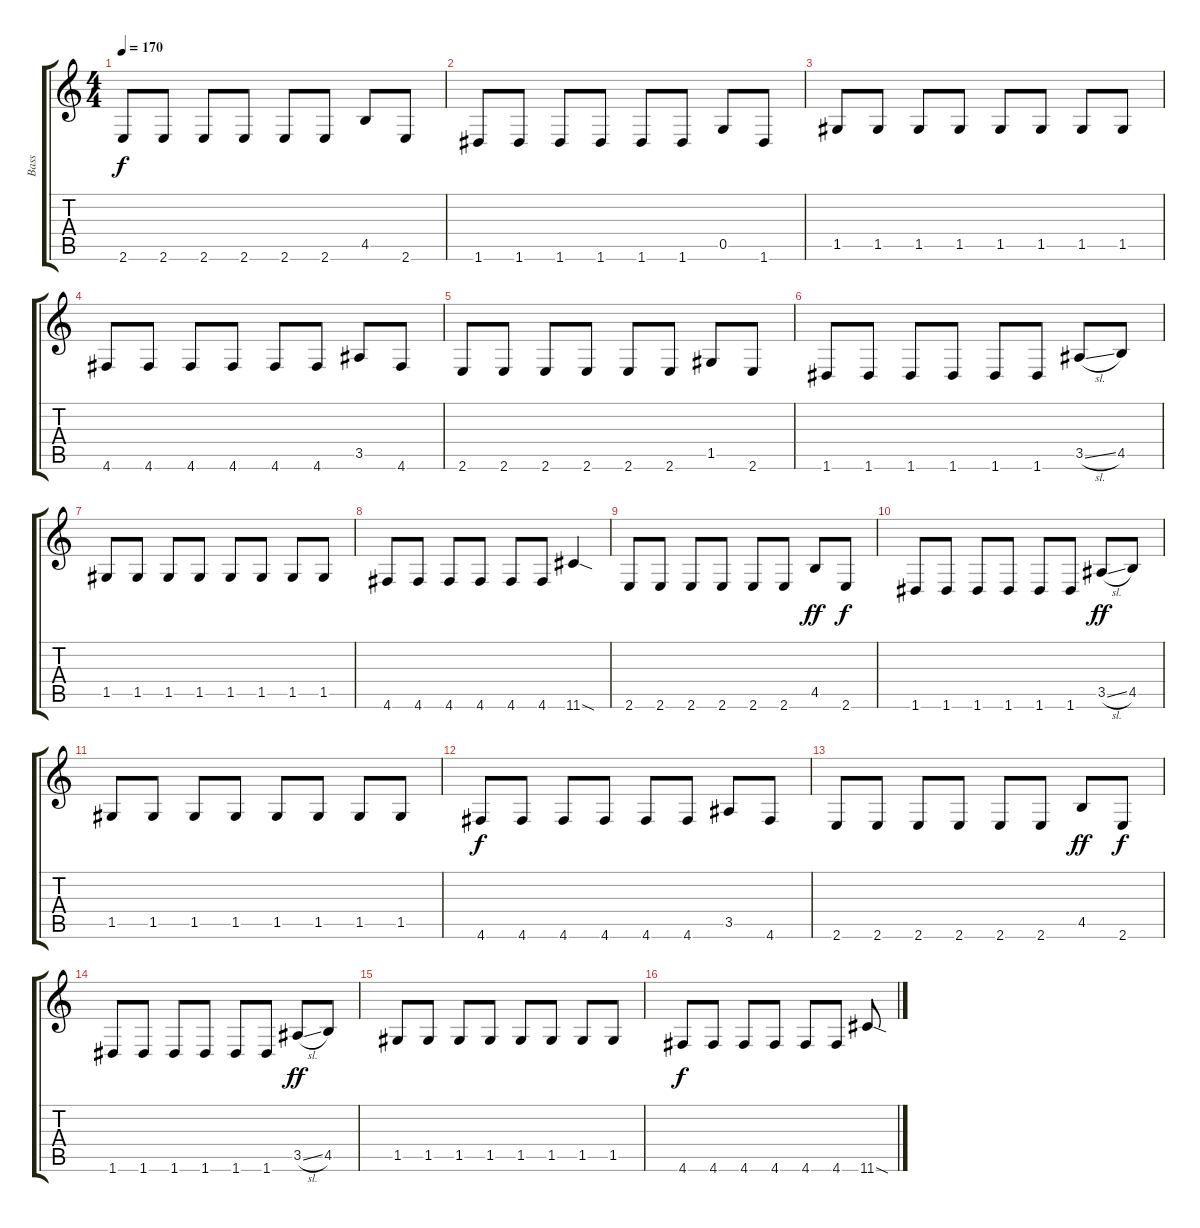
\track ("Bass" "Bass") {instrument electricbassfinger}
\staff {score tabs}
\tuning (D4 A3 F3 C3 G2 D2) {hide}
\ts (4 4)
\tempo 170
\clef g2
\ks c
2.6.8{dy f} 2.6.8 2.6.8 2.6.8 2.6.8 2.6.8 4.5.8 2.6.8 |
1.6.8 1.6.8 1.6.8 1.6.8 1.6.8 1.6.8 0.5.8 1.6.8 |
1.5.8 1.5.8 1.5.8 1.5.8 1.5.8 1.5.8 1.5.8 1.5.8 |
4.6.8 4.6.8 4.6.8 4.6.8 4.6.8 4.6.8 3.5.8 4.6.8 |
2.6.8 2.6.8 2.6.8 2.6.8 2.6.8 2.6.8 1.5.8 2.6.8 |
1.6.8 1.6.8 1.6.8 1.6.8 1.6.8 1.6.8 3.5{sl}.8 4.5.8 |
1.5.8 1.5.8 1.5.8 1.5.8 1.5.8 1.5.8 1.5.8 1.5.8 |
4.6.8 4.6.8 4.6.8 4.6.8 4.6.8 4.6.8 11.6{sod}.4 |
2.6.8 2.6.8 2.6.8 2.6.8 2.6.8 2.6.8 4.5.8{dy ff} 2.6.8{dy f} |
1.6.8 1.6.8 1.6.8 1.6.8 1.6.8 1.6.8 3.5{sl}.8{dy ff} 4.5.8 |
1.5.8 1.5.8 1.5.8 1.5.8 1.5.8 1.5.8 1.5.8 1.5.8 |
4.6.8{dy f} 4.6.8 4.6.8 4.6.8 4.6.8 4.6.8 3.5.8 4.6.8 |
2.6.8 2.6.8 2.6.8 2.6.8 2.6.8 2.6.8 4.5.8{dy ff} 2.6.8{dy f} |
1.6.8 1.6.8 1.6.8 1.6.8 1.6.8 1.6.8 3.5{sl}.8{dy ff} 4.5.8 |
1.5.8 1.5.8 1.5.8 1.5.8 1.5.8 1.5.8 1.5.8 1.5.8 |
4.6.8{dy f} 4.6.8 4.6.8 4.6.8 4.6.8 4.6.8 11.6{sod}.8
